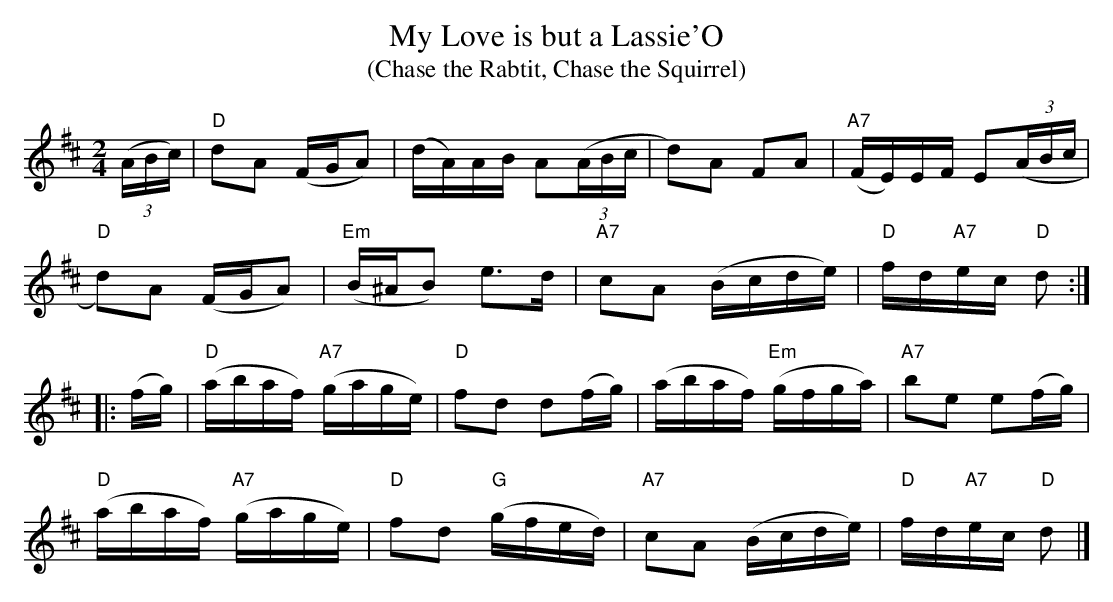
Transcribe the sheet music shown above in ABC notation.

X:1
T:My Love is but a Lassie'O
T:(Chase the Rabtit, Chase the Squirrel)
M:2/4
L:1/16
K:D
(3(ABc)|"D"d2A2 (FGA2)|(dA)AB A2(3(ABc|d2)A2 F2A2|"A7"(FE)EF E2(3(ABc|!
"D"d2)A2 (FGA2)|"Em"(B^AB2) e3d|"A7"c2A2 (Bcde)|"D"fd"A7"ec "D"d2:|!
|:(fg)|"D"(abaf) "A7"(gage)|"D"f2d2 d2(fg)|(abaf) "Em"(gfga)|"A7"b2e2 e2(fg)|!
"D"(abaf) "A7"(gage)|"D"f2d2 "G"(gfed)|"A7"c2A2 (Bcde)|"D"fd"A7"ec "D"d2|]
